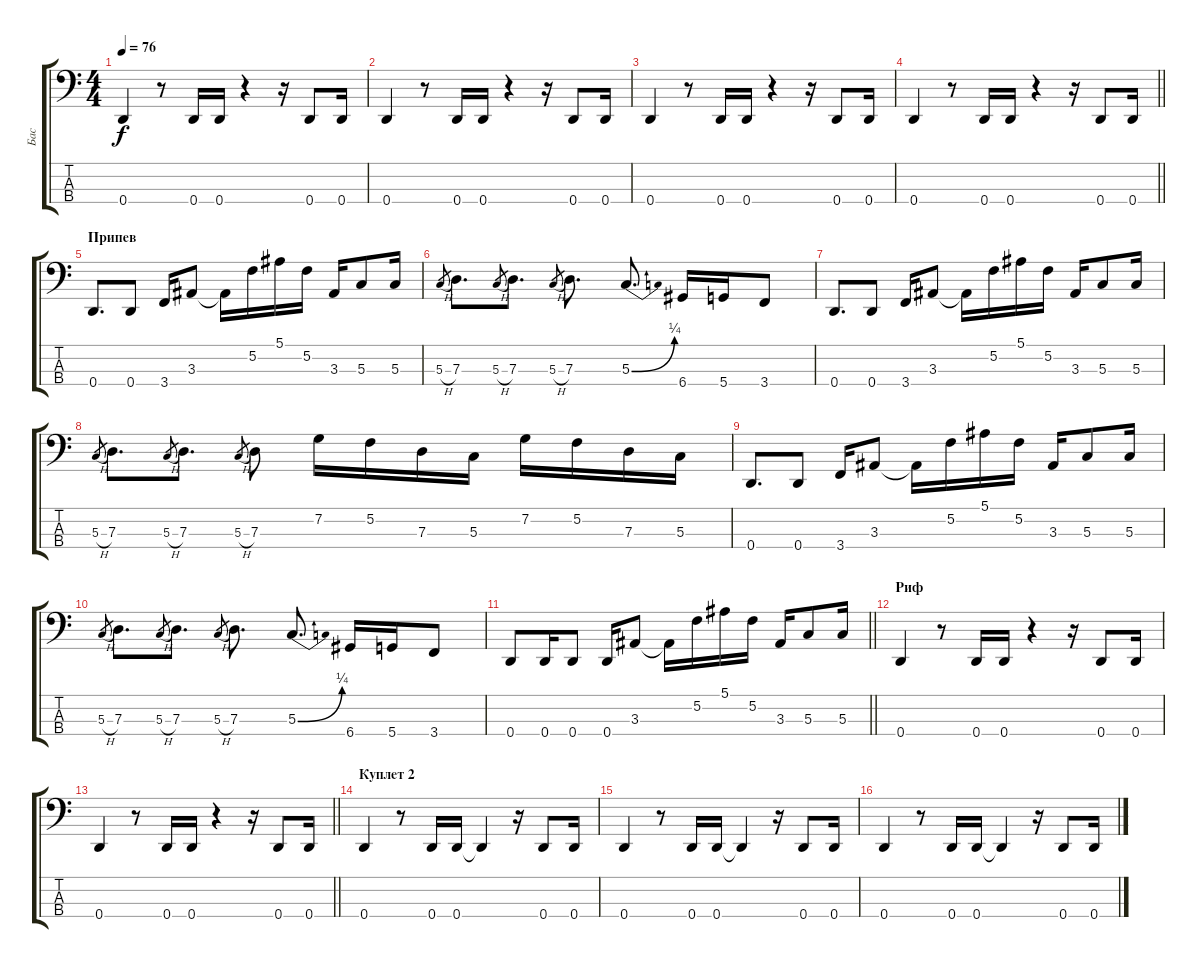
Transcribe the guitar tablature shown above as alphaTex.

\track ("Бас" "Бас") {instrument electricbassfinger}
\staff {score tabs}
\tuning (F2 C2 G1 D1) {hide}
\ts (4 4)
\tempo 76
\clef f4
\ks c
0.4.4{dy f} r.8 0.4.16 0.4.16 r.4 r.16 0.4.8 0.4.16 |
0.4.4 r.8 0.4.16 0.4.16 r.4 r.16 0.4.8 0.4.16 |
0.4.4 r.8 0.4.16 0.4.16 r.4 r.16 0.4.8 0.4.16 |
\barLineRight lightlight
0.4.4 r.8 0.4.16 0.4.16 r.4 r.16 0.4.8 0.4.16 |
\section ("" "Припев")
0.4.8{d} 0.4.8 3.4.16 3.3.8 3.3{t}.16 5.2.16 5.1.16 5.2.16 3.3.16 5.3.8 5.3.16 |
5.3{h}.8{gr} 7.3.8{d} 5.3{h}.8{gr} 7.3.8{d} 5.3{h}.8{gr} 7.3.8{d} 5.3{be (bend 0 0 60 1)}.8{d} 6.4.16 5.4.16 3.4.8 |
0.4.8{d} 0.4.8 3.4.16 3.3.8 3.3{t}.16 5.2.16 5.1.16 5.2.16 3.3.16 5.3.8 5.3.16 |
5.3{h}.8{gr} 7.3.8{d} 5.3{h}.8{gr} 7.3.8{d} 5.3{h}.8{gr} 7.3.8 7.2.16 5.2.16 7.3.16 5.3.16 7.2.16 5.2.16 7.3.16 5.3.16 |
0.4.8{d} 0.4.8 3.4.16 3.3.8 3.3{t}.16 5.2.16 5.1.16 5.2.16 3.3.16 5.3.8 5.3.16 |
5.3{h}.8{gr} 7.3.8{d} 5.3{h}.8{gr} 7.3.8{d} 5.3{h}.8{gr} 7.3.8{d} 5.3{be (bend 0 0 60 1)}.8{d} 6.4.16 5.4.16 3.4.8 |
\barLineRight lightlight
0.4.8 0.4.16 0.4.8 0.4.16 3.3.8 3.3{t}.16 5.2.16 5.1.16 5.2.16 3.3.16 5.3.8 5.3.16 |
\section ("" "Риф")
0.4.4 r.8 0.4.16 0.4.16 r.4 r.16 0.4.8 0.4.16 |
\barLineRight lightlight
0.4.4 r.8 0.4.16 0.4.16 r.4 r.16 0.4.8 0.4.16 |
\section ("" "Куплет 2")
0.4.4 r.8 0.4.16 0.4.16 0.4{t}.4 r.16 0.4.8 0.4.16 |
0.4.4 r.8 0.4.16 0.4.16 0.4{t}.4 r.16 0.4.8 0.4.16 |
0.4.4 r.8 0.4.16 0.4.16 0.4{t}.4 r.16 0.4.8 0.4.16
